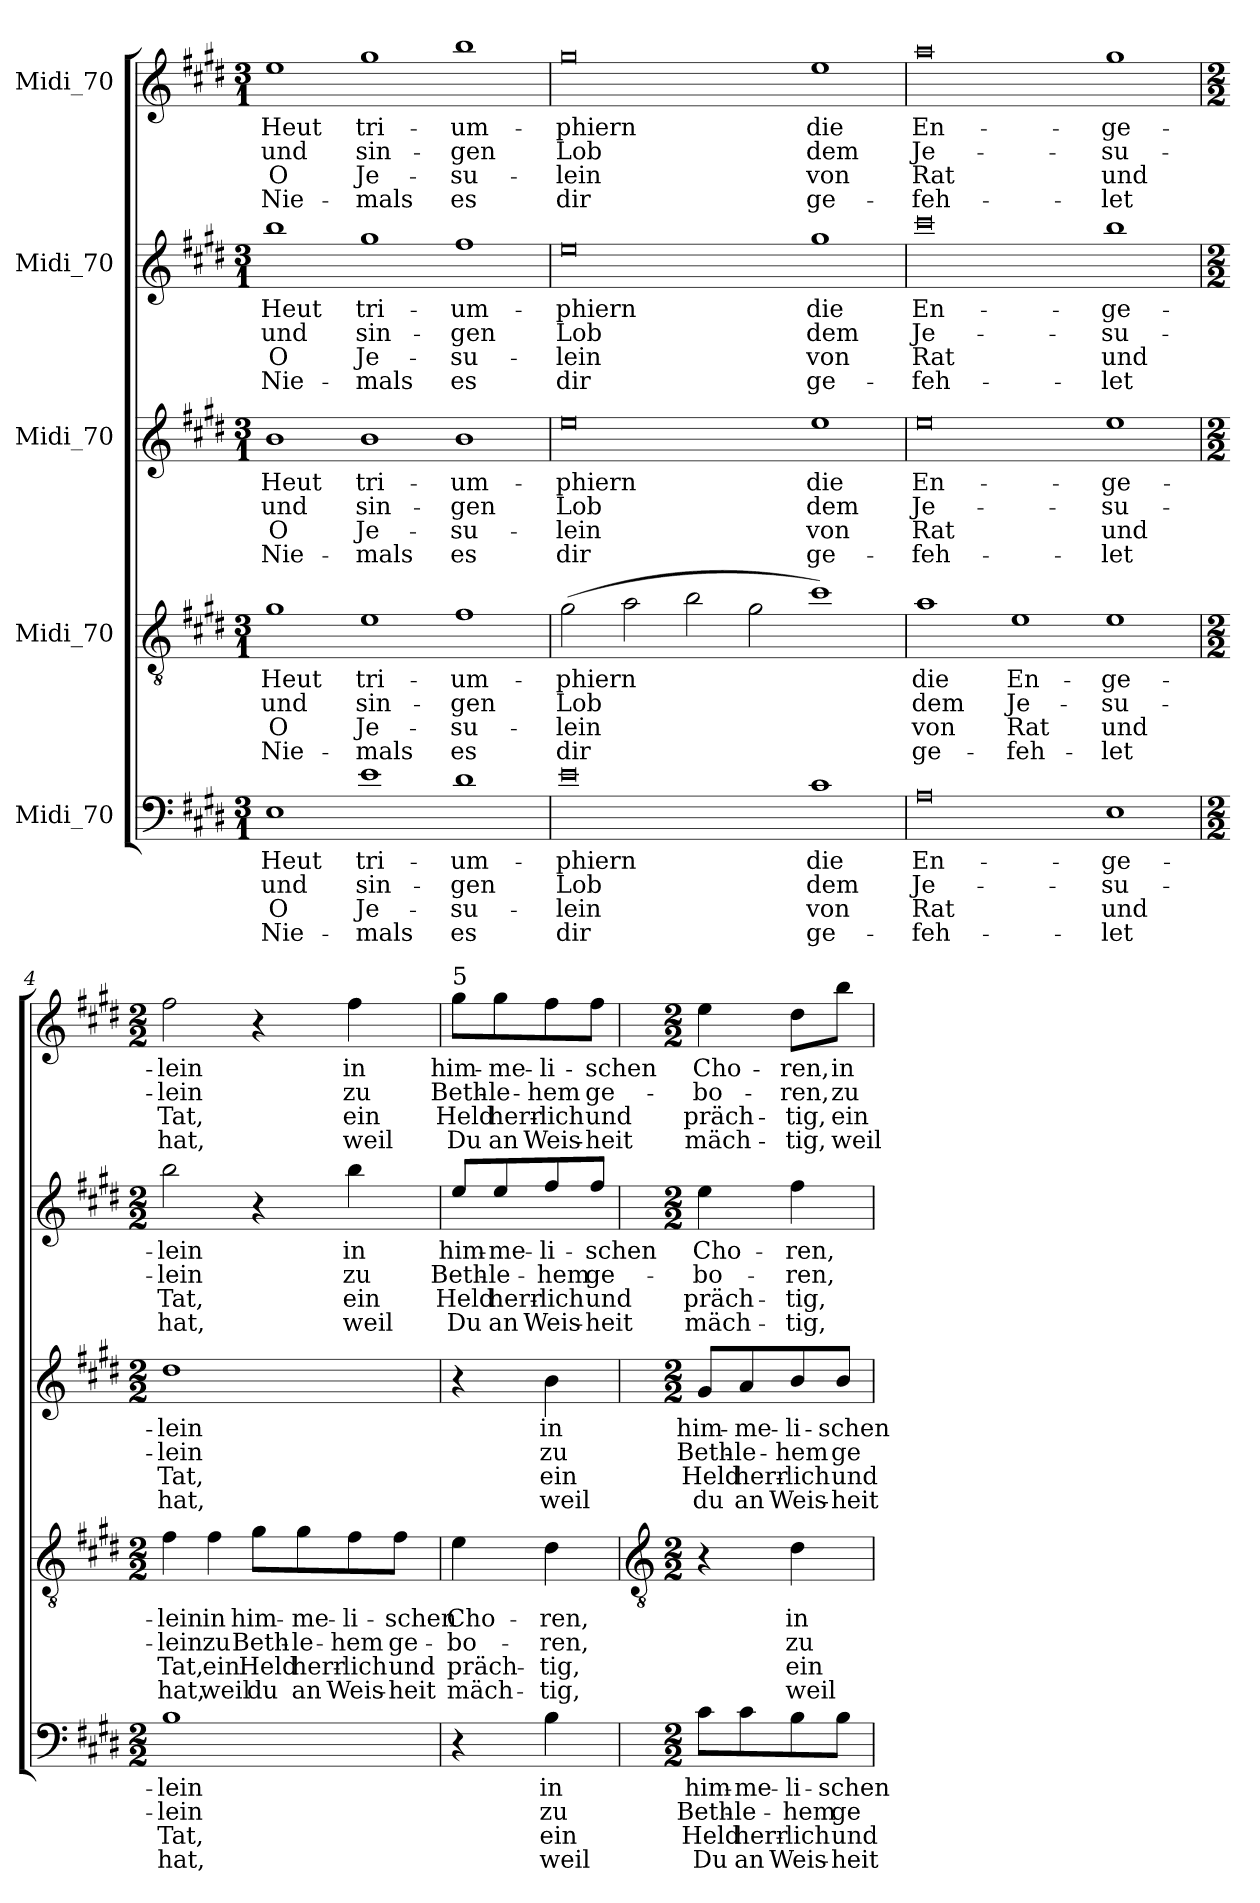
**kern	**text	**text	**text	**text	**kern	**text	**text	**text	**text	**kern	**text	**text	**text	**text	**kern	**text	**text	**text	**text	**kern	**text	**text	**text	**text
*part5	*part5	*part5	*part5	*part5	*part4	*part4	*part4	*part4	*part4	*part3	*part3	*part3	*part3	*part3	*part2	*part2	*part2	*part2	*part2	*part1	*part1	*part1	*part1	*part1
*staff5	*staff5	*staff5	*staff5	*staff5	*staff4	*staff4	*staff4	*staff4	*staff4	*staff3	*staff3	*staff3	*staff3	*staff3	*staff2	*staff2	*staff2	*staff2	*staff2	*staff1	*staff1	*staff1	*staff1	*staff1
*I"Midi_70	*	*	*	*	*I"Midi_70	*	*	*	*	*I"Midi_70	*	*	*	*	*I"Midi_70	*	*	*	*	*I"Midi_70	*	*	*	*
*clefF4	*	*	*	*	*clefGv2	*	*	*	*	*clefG2	*	*	*	*	*clefG2	*	*	*	*	*clefG2	*	*	*	*
*ITrd4c7	*	*	*	*	*ITrd4c7	*	*	*	*	*ITrd4c7	*	*	*	*	*ITrd4c7	*	*	*	*	*ITrd4c7	*	*	*	*
*k[f#c#g#]	*	*	*	*	*k[f#c#g#]	*	*	*	*	*k[f#c#g#]	*	*	*	*	*k[f#c#g#]	*	*	*	*	*k[f#c#g#]	*	*	*	*
*A:	*	*	*	*	*A:	*	*	*	*	*A:	*	*	*	*	*A:	*	*	*	*	*A:	*	*	*	*
*M3/1	*	*	*	*	*M3/1	*	*	*	*	*M3/1	*	*	*	*	*M3/1	*	*	*	*	*M3/1	*	*	*	*
=1	=1	=1	=1	=1	=1	=1	=1	=1	=1	=1	=1	=1	=1	=1	=1	=1	=1	=1	=1	=1	=1	=1	=1	=1
!	!LO:LY:b	!LO:LY:b	!LO:LY:b	!LO:LY:b	!	!LO:LY:b	!LO:LY:b	!LO:LY:b	!LO:LY:b	!	!LO:LY:b	!LO:LY:b	!LO:LY:b	!LO:LY:b	!	!LO:LY:b	!LO:LY:b	!LO:LY:b	!LO:LY:b	!	!LO:LY:b	!LO:LY:b	!LO:LY:b	!LO:LY:b
1AA	Heut	und	O	Nie-	1c#	Heut	und	O	Nie-	1e	Heut	und	O	Nie-	1ee	Heut	und	O	Nie-	1a	Heut	und	O	Nie-
!	!LO:LY:b	!LO:LY:b	!LO:LY:b	!LO:LY:b	!	!LO:LY:b	!LO:LY:b	!LO:LY:b	!LO:LY:b	!	!LO:LY:b	!LO:LY:b	!LO:LY:b	!LO:LY:b	!	!LO:LY:b	!LO:LY:b	!LO:LY:b	!LO:LY:b	!	!LO:LY:b	!LO:LY:b	!LO:LY:b	!LO:LY:b
1A	-tri-	-sin-	-Je-	-mals	1A	-tri-	-sin-	-Je-	-mals	1e	-tri-	-sin-	-Je-	-mals	1cc#	-tri-	-sin-	-Je-	-mals	1cc#	-tri-	-sin-	-Je-	-mals
!	!LO:LY:b	!LO:LY:b	!LO:LY:b	!LO:LY:b	!	!LO:LY:b	!LO:LY:b	!LO:LY:b	!LO:LY:b	!	!LO:LY:b	!LO:LY:b	!LO:LY:b	!LO:LY:b	!	!LO:LY:b	!LO:LY:b	!LO:LY:b	!LO:LY:b	!	!LO:LY:b	!LO:LY:b	!LO:LY:b	!LO:LY:b
1G#	um-	-gen	su-	-es	1B	um-	-gen	su-	-es	1e	um-	-gen	su-	-es	1b	um-	-gen	su-	-es	1ee	um-	-gen	su-	-es
=2	=2	=2	=2	=2	=2	=2	=2	=2	=2	=2	=2	=2	=2	=2	=2	=2	=2	=2	=2	=2	=2	=2	=2	=2
!	!LO:LY:b	!LO:LY:b	!LO:LY:b	!LO:LY:b	!	!LO:LY:b	!LO:LY:b	!LO:LY:b	!LO:LY:b	!	!LO:LY:b	!LO:LY:b	!LO:LY:b	!LO:LY:b	!	!LO:LY:b	!LO:LY:b	!LO:LY:b	!LO:LY:b	!	!LO:LY:b	!LO:LY:b	!LO:LY:b	!LO:LY:b
0A	phiern	Lob	lein	dir	(>2c#	phiern	Lob	lein	dir	0a	phiern	Lob	lein	dir	0a	phiern	Lob	lein	dir	0cc#	phiern	Lob	lein	dir
.	.	.	.	.	2d	.	.	.	.	.	.	.	.	.	.	.	.	.	.	.	.	.	.	.
.	.	.	.	.	2e	.	.	.	.	.	.	.	.	.	.	.	.	.	.	.	.	.	.	.
.	.	.	.	.	2c#	.	.	.	.	.	.	.	.	.	.	.	.	.	.	.	.	.	.	.
!	!LO:LY:b	!LO:LY:b	!LO:LY:b	!LO:LY:b	!	!	!	!	!	!	!LO:LY:b	!LO:LY:b	!LO:LY:b	!LO:LY:b	!	!LO:LY:b	!LO:LY:b	!LO:LY:b	!LO:LY:b	!	!LO:LY:b	!LO:LY:b	!LO:LY:b	!LO:LY:b
1F#	die	dem	von	ge-	1f#)	.	.	.	.	1a	die	dem	von	ge-	1cc#	die	dem	von	ge-	1a	die	dem	von	ge-
=3	=3	=3	=3	=3	=3	=3	=3	=3	=3	=3	=3	=3	=3	=3	=3	=3	=3	=3	=3	=3	=3	=3	=3	=3
!	!LO:LY:b	!LO:LY:b	!LO:LY:b	!LO:LY:b	!	!LO:LY:b	!LO:LY:b	!LO:LY:b	!LO:LY:b	!	!LO:LY:b	!LO:LY:b	!LO:LY:b	!LO:LY:b	!	!LO:LY:b	!LO:LY:b	!LO:LY:b	!LO:LY:b	!	!LO:LY:b	!LO:LY:b	!LO:LY:b	!LO:LY:b
0D	-En-	-Je-	-Rat	feh-	1d	die	dem	von	ge-	0a	-En-	-Je-	-Rat	feh-	0ff#	-En-	-Je-	-Rat	feh-	0dd	-En-	-Je-	-Rat	feh-
!	!	!	!	!	!	!LO:LY:b	!LO:LY:b	!LO:LY:b	!LO:LY:b	!	!	!	!	!	!	!	!	!	!	!	!	!	!	!
.	.	.	.	.	1A	-En-	-Je-	-Rat	feh-	.	.	.	.	.	.	.	.	.	.	.	.	.	.	.
!	!LO:LY:b	!LO:LY:b	!LO:LY:b	!LO:LY:b	!	!LO:LY:b	!LO:LY:b	!LO:LY:b	!LO:LY:b	!	!LO:LY:b	!LO:LY:b	!LO:LY:b	!LO:LY:b	!	!LO:LY:b	!LO:LY:b	!LO:LY:b	!LO:LY:b	!	!LO:LY:b	!LO:LY:b	!LO:LY:b	!LO:LY:b
1AA	-ge-	-su-	-und	let	1A	-ge-	-su-	-und	let	1a	-ge-	-su-	-und	let	1ee	-ge-	-su-	-und	let	1cc#	-ge-	-su-	-und	let
=4	=4	=4	=4	=4	=4	=4	=4	=4	=4	=4	=4	=4	=4	=4	=4	=4	=4	=4	=4	=4	=4	=4	=4	=4
*M2/2	*	*	*	*	*M2/2	*	*	*	*	*M2/2	*	*	*	*	*M2/2	*	*	*	*	*M2/2	*	*	*	*
!	!LO:LY:b	!LO:LY:b	!LO:LY:b	!LO:LY:b	!	!LO:LY:b	!LO:LY:b	!LO:LY:b	!LO:LY:b	!	!LO:LY:b	!LO:LY:b	!LO:LY:b	!LO:LY:b	!	!LO:LY:b	!LO:LY:b	!LO:LY:b	!LO:LY:b	!	!LO:LY:b	!LO:LY:b	!LO:LY:b	!LO:LY:b
1E	lein	lein	Tat,	hat,	4B	lein	lein	Tat,	hat,	1g#	lein	lein	Tat,	hat,	2ee	lein	lein	Tat,	hat,	2b	lein	lein	Tat,	hat,
!	!	!	!	!	!	!LO:LY:b	!LO:LY:b	!LO:LY:b	!LO:LY:b	!	!	!	!	!	!	!	!	!	!	!	!	!	!	!
.	.	.	.	.	4B	in	zu	ein	weil	.	.	.	.	.	.	.	.	.	.	.	.	.	.	.
!	!	!	!	!	!	!LO:LY:b	!LO:LY:b	!LO:LY:b	!LO:LY:b	!	!	!	!	!	!	!	!	!	!	!	!	!	!	!
.	.	.	.	.	8c#\L	him-	-Beth-	-Held	du	.	.	.	.	.	4r	.	.	.	.	4r	.	.	.	.
!	!	!	!	!	!	!LO:LY:b	!LO:LY:b	!LO:LY:b	!LO:LY:b	!	!	!	!	!	!	!	!	!	!	!	!	!	!	!
.	.	.	.	.	8c#\	me-	-le-	-herr-	-an	.	.	.	.	.	.	.	.	.	.	.	.	.	.	.
!	!	!	!	!	!	!LO:LY:b	!LO:LY:b	!LO:LY:b	!LO:LY:b	!	!	!	!	!	!	!LO:LY:b	!LO:LY:b	!LO:LY:b	!LO:LY:b	!	!LO:LY:b	!LO:LY:b	!LO:LY:b	!LO:LY:b
.	.	.	.	.	8B\	li-	-hem	lich	Weis-	.	.	.	.	.	4ee	in	zu	ein	weil	4b	in	zu	ein	weil
!	!	!	!	!	!	!LO:LY:b	!LO:LY:b	!LO:LY:b	!LO:LY:b	!	!	!	!	!	!	!	!	!	!	!	!	!	!	!
.	.	.	.	.	8B\J	-schen	ge-	-und	heit	.	.	.	.	.	.	.	.	.	.	.	.	.	.	.
=5	=5	=5	=5	=5	=5	=5	=5	=5	=5	=5	=5	=5	=5	=5	=5	=5	=5	=5	=5	=5	=5	=5	=5	=5
!	!	!	!	!	!	!	!	!	!	!	!	!	!	!	!	!	!	!	!	!LO:TX:a:t=5	!	!	!	!
!	!	!	!	!	!	!LO:LY:b	!LO:LY:b	!LO:LY:b	!LO:LY:b	!	!	!	!	!	!	!LO:LY:b	!LO:LY:b	!LO:LY:b	!LO:LY:b	!	!LO:LY:b	!LO:LY:b	!LO:LY:b	!LO:LY:b
4r	.	.	.	.	4A	Cho-	-bo-	-präch-	-mäch-	4r	.	.	.	.	8a/L	him-	-Beth-	-Held	Du	8cc#\L	him-	-Beth-	-Held	Du
!	!	!	!	!	!	!	!	!	!	!	!	!	!	!	!	!LO:LY:b	!LO:LY:b	!LO:LY:b	!LO:LY:b	!	!LO:LY:b	!LO:LY:b	!LO:LY:b	!LO:LY:b
.	.	.	.	.	.	.	.	.	.	.	.	.	.	.	8a/	me-	-le-	-herr-	-an	8cc#\	me-	-le-	-herr-	-an
!	!LO:LY:b	!LO:LY:b	!LO:LY:b	!LO:LY:b	!	!LO:LY:b	!LO:LY:b	!LO:LY:b	!LO:LY:b	!	!LO:LY:b	!LO:LY:b	!LO:LY:b	!LO:LY:b	!	!LO:LY:b	!LO:LY:b	!LO:LY:b	!LO:LY:b	!	!LO:LY:b	!LO:LY:b	!LO:LY:b	!LO:LY:b
4E	in	zu	ein	weil	4G#	-ren,	ren,	tig,	tig,	4e	in	zu	ein	weil	8b/	li-	-hem	lich	Weis-	8b\	li-	-hem	lich	Weis-
!	!	!	!	!	!	!	!	!	!	!	!	!	!	!	!	!LO:LY:b	!LO:LY:b	!LO:LY:b	!LO:LY:b	!	!LO:LY:b	!LO:LY:b	!LO:LY:b	!LO:LY:b
.	.	.	.	.	.	.	.	.	.	.	.	.	.	.	8b/J	-schen	ge-	-und	heit	8b\J	-schen	ge-	-und	heit
!!LO:LB:g=z
=6	=6	=6	=6	=6	=6	=6	=6	=6	=6	=6	=6	=6	=6	=6	=6	=6	=6	=6	=6	=6	=6	=6	=6	=6
*	*	*	*	*	*clefGv2	*	*	*	*	*	*	*	*	*	*	*	*	*	*	*	*	*	*	*
*M2/2	*	*	*	*	*M2/2	*	*	*	*	*M2/2	*	*	*	*	*M2/2	*	*	*	*	*M2/2	*	*	*	*
!	!LO:LY:b	!LO:LY:b	!LO:LY:b	!LO:LY:b	!	!	!	!	!	!	!LO:LY:b	!LO:LY:b	!LO:LY:b	!LO:LY:b	!	!LO:LY:b	!LO:LY:b	!LO:LY:b	!LO:LY:b	!	!LO:LY:b	!LO:LY:b	!LO:LY:b	!LO:LY:b
8F#\L	him-	-Beth-	-Held	Du	4r	.	.	.	.	8c#/L	him-	-Beth-	-Held	du	4a	Cho-	-bo-	-präch-	-mäch-	4a	Cho-	-bo-	-präch-	-mäch-
!	!LO:LY:b	!LO:LY:b	!LO:LY:b	!LO:LY:b	!	!	!	!	!	!	!LO:LY:b	!LO:LY:b	!LO:LY:b	!LO:LY:b	!	!	!	!	!	!	!	!	!	!
8F#\	me-	-le-	-herr-	-an	.	.	.	.	.	8d/	me-	-le-	-herr-	-an	.	.	.	.	.	.	.	.	.	.
!	!LO:LY:b	!LO:LY:b	!LO:LY:b	!LO:LY:b	!	!LO:LY:b	!LO:LY:b	!LO:LY:b	!LO:LY:b	!	!LO:LY:b	!LO:LY:b	!LO:LY:b	!LO:LY:b	!	!LO:LY:b	!LO:LY:b	!LO:LY:b	!LO:LY:b	!	!LO:LY:b	!LO:LY:b	!LO:LY:b	!LO:LY:b
8E\	li-	-hem	lich	Weis-	4G#	in	zu	ein	weil	8e/	li-	-hem	lich	Weis-	4b	-ren,	ren,	tig,	tig,	8g#\L	-ren,	ren,	tig,	tig,
!	!LO:LY:b	!LO:LY:b	!LO:LY:b	!LO:LY:b	!	!	!	!	!	!	!LO:LY:b	!LO:LY:b	!LO:LY:b	!LO:LY:b	!	!	!	!	!	!	!LO:LY:b	!LO:LY:b	!LO:LY:b	!LO:LY:b
8E\J	-schen	ge-	-und	heit	.	.	.	.	.	8e/J	-schen	ge-	-und	heit	.	.	.	.	.	8ee\J	in	zu	ein	weil
=	=	=	=	=	=	=	=	=	=	=	=	=	=	=	=	=	=	=	=	=	=	=	=	=
*-	*-	*-	*-	*-	*-	*-	*-	*-	*-	*-	*-	*-	*-	*-	*-	*-	*-	*-	*-	*-	*-	*-	*-	*-
